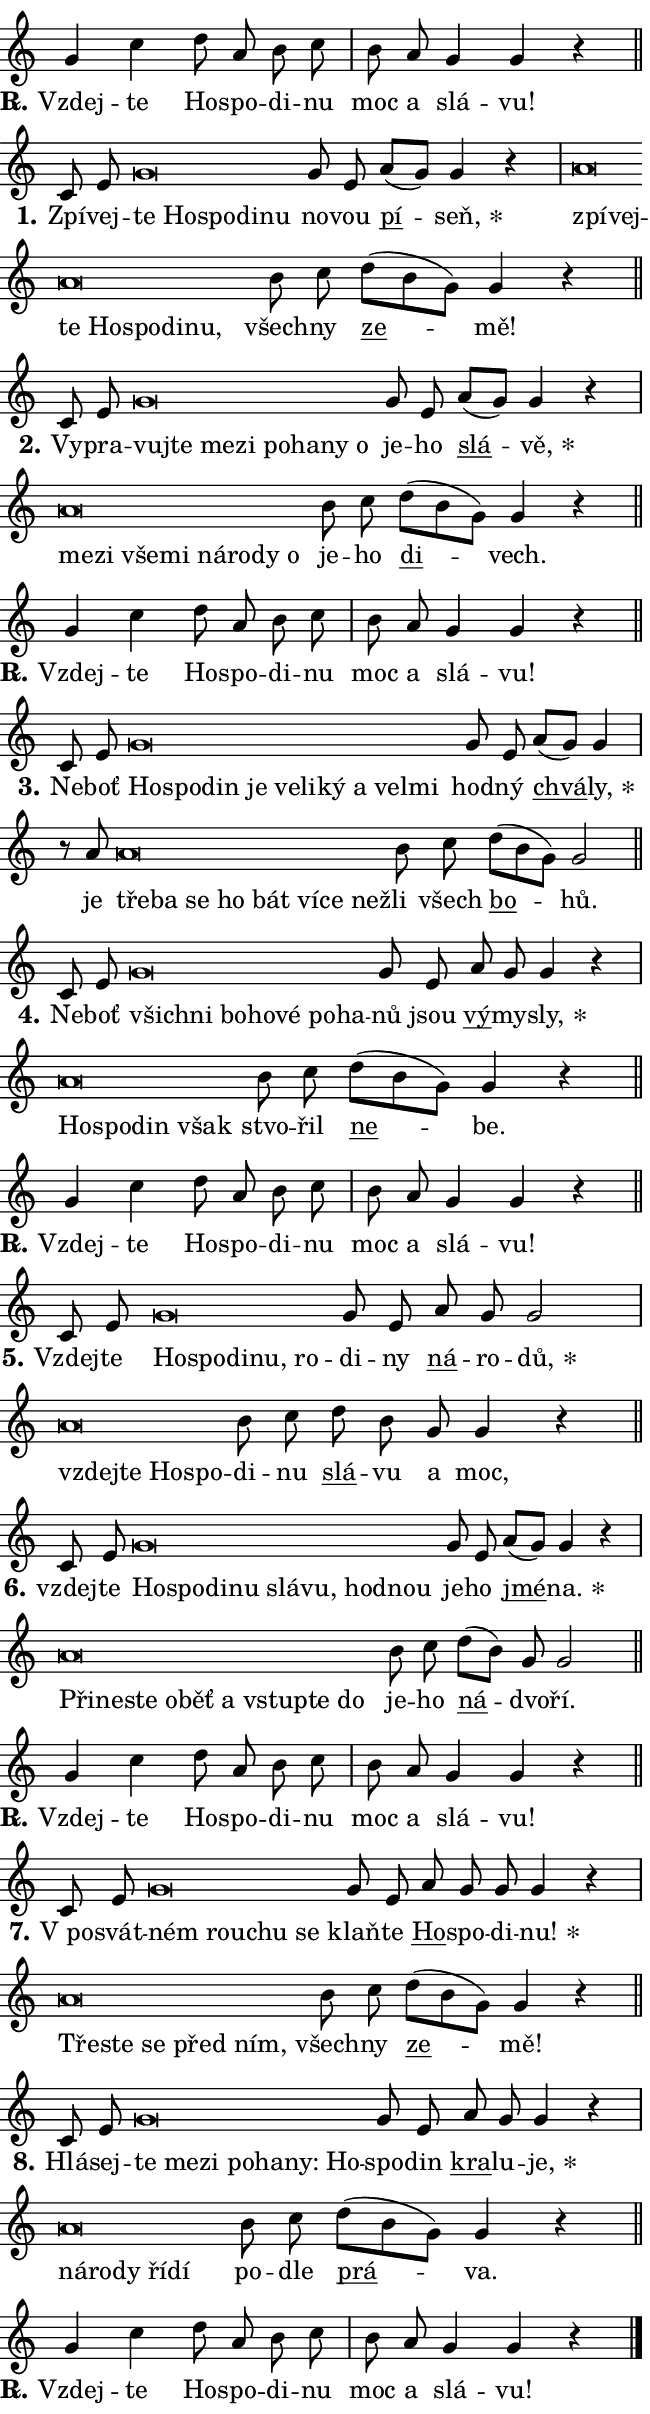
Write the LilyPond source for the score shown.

\version "2.24.0"
\header { tagline = "" }
\paper {
  indent = 0\cm
  top-margin = 0\cm
  right-margin = 0.13\cm % to fit lyric hyphens
  bottom-margin = 0\cm
  left-margin = 0\cm
  paper-width = 11\cm
  page-breaking = #ly:one-page-breaking
  system-system-spacing.basic-distance = #11
  score-system-spacing.basic-distance = #11
  ragged-last = ##f
}


%% Author: Thomas Morley
%% https://lists.gnu.org/archive/html/lilypond-user/2020-05/msg00002.html
#(define (line-position grob)
"Returns position of @var[grob} in current system:
   @code{'start}, if at first time-step
   @code{'end}, if at last time-step
   @code{'middle} otherwise
"
  (let* ((col (ly:item-get-column grob))
         (ln (ly:grob-object col 'left-neighbor))
         (rn (ly:grob-object col 'right-neighbor))
         (col-to-check-left (if (ly:grob? ln) ln col))
         (col-to-check-right (if (ly:grob? rn) rn col))
         (break-dir-left
           (and
             (ly:grob-property col-to-check-left 'non-musical #f)
             (ly:item-break-dir col-to-check-left)))
         (break-dir-right
           (and
             (ly:grob-property col-to-check-right 'non-musical #f)
             (ly:item-break-dir col-to-check-right))))
        (cond ((eqv? 1 break-dir-left) 'start)
              ((eqv? -1 break-dir-right) 'end)
              (else 'middle))))

#(define (tranparent-at-line-position vctor)
  (lambda (grob)
  "Relying on @code{line-position} select the relevant enry from @var{vctor}.
Used to determine transparency,"
    (case (line-position grob)
      ((end) (not (vector-ref vctor 0)))
      ((middle) (not (vector-ref vctor 1)))
      ((start) (not (vector-ref vctor 2))))))

noteHeadBreakVisibility =
#(define-music-function (break-visibility)(vector?)
"Makes @code{NoteHead}s transparent relying on @var{break-visibility}"
#{
  \override NoteHead.transparent =
    #(tranparent-at-line-position break-visibility)
#})

#(define delete-ledgers-for-transparent-note-heads
  (lambda (grob)
    "Reads whether a @code{NoteHead} is transparent.
If so this @code{NoteHead} is removed from @code{'note-heads} from
@var{grob}, which is supposed to be @code{LedgerLineSpanner}.
As a result ledgers are not printed for this @code{NoteHead}"
    (let* ((nhds-array (ly:grob-object grob 'note-heads))
           (nhds-list
             (if (ly:grob-array? nhds-array)
                 (ly:grob-array->list nhds-array)
                 '()))
           ;; Relies on the transparent-property being done before
           ;; Staff.LedgerLineSpanner.after-line-breaking is executed.
           ;; This is fragile ...
           (to-keep
             (remove
               (lambda (nhd)
                 (ly:grob-property nhd 'transparent #f))
               nhds-list)))
      ;; TODO find a better method to iterate over grob-arrays, similiar
      ;; to filter/remove etc for lists
      ;; For now rebuilt from scratch
      (set! (ly:grob-object grob 'note-heads)  '())
      (for-each
        (lambda (nhd)
          (ly:pointer-group-interface::add-grob grob 'note-heads nhd))
        to-keep))))

squashNotes = {
  \override NoteHead.X-extent = #'(-0.2 . 0.2)
  \override NoteHead.Y-extent = #'(-0.75 . 0)
  \override NoteHead.stencil =
    #(lambda (grob)
       (let ((pos (ly:grob-property grob 'staff-position)))
         (begin
           (if (< pos -7) (display "ERROR: Lower brevis then expected\n") (display ""))
           (if (<= pos -6) ly:text-interface::print ly:note-head::print))))
}
unSquashNotes = {
  \revert NoteHead.X-extent
  \revert NoteHead.Y-extent
  \revert NoteHead.stencil
}

hideNotes = \noteHeadBreakVisibility #begin-of-line-visible
unHideNotes = \noteHeadBreakVisibility #all-visible

% work-around for resetting accidentals
% https://lilypond.org/doc/v2.23/Documentation/notation/displaying-rhythms#unmetered-music
cadenzaMeasure = {
  \cadenzaOff
  \partial 1024 s1024
  \cadenzaOn
}

#(define-markup-command (accent layout props text) (markup?)
  "Underline accented syllable"
  (interpret-markup layout props
    #{\markup \override #'(offset . 4.3) \underline { #text }#}))

responsum = \markup \concat {
  "R" \hspace #-1.05 \path #0.1 #'((moveto 0 0.07) (lineto 0.9 0.8)) \hspace #0.05 "."
}

spaceSize = #0.6828661417322834 % exact space size for TeX Gyre Schola

\layout {
  \context {
    \Staff
    \remove "Time_signature_engraver"
    \override LedgerLineSpanner.after-line-breaking = #delete-ledgers-for-transparent-note-heads
  }
  \context {
    \Lyrics {
      \override LyricSpace.minimum-distance = \spaceSize
      \override LyricText.font-name = #"TeX Gyre Schola"
      \override LyricText.font-size = 1
      \override StanzaNumber.font-name = #"TeX Gyre Schola Bold"
      \override StanzaNumber.font-size = 1
    }
  }
  \context {
    \Score 
    \override NoteHead.text =
      #(lambda (grob) 
        (let ((pos (ly:grob-property grob 'staff-position)))
          #{\markup {
            \combine
              \halign #-0.55 \raise #(if (= pos -6) 0 0.5) \override #'(thickness . 2) \draw-line #'(3.2 . 0)
              \musicglyph "noteheads.sM1"
          }#}))
  }
}

% magnetic-lyrics.ily
%
%   written by
%     Jean Abou Samra <jean@abou-samra.fr>
%     Werner Lemberg <wl@gnu.org>
%
%   adapted by
%     Jiri Hon <jiri.hon@gmail.com>
%
% Version 2022-Apr-15

% https://www.mail-archive.com/lilypond-user@gnu.org/msg149350.html

#(define (Left_hyphen_pointer_engraver context)
   "Collect syllable-hyphen-syllable occurrences in lyrics and store
them in properties.  This engraver only looks to the left.  For
example, if the lyrics input is @code{foo -- bar}, it does the
following.

@itemize @bullet
@item
Set the @code{text} property of the @code{LyricHyphen} grob between
@q{foo} and @q{bar} to @code{foo}.

@item
Set the @code{left-hyphen} property of the @code{LyricText} grob with
text @q{foo} to the @code{LyricHyphen} grob between @q{foo} and
@q{bar}.
@end itemize

Use this auxiliary engraver in combination with the
@code{lyric-@/text::@/apply-@/magnetic-@/offset!} hook."
   (let ((hyphen #f)
         (text #f))
     (make-engraver
      (acknowledgers
       ((lyric-syllable-interface engraver grob source-engraver)
        (set! text grob)))
      (end-acknowledgers
       ((lyric-hyphen-interface engraver grob source-engraver)
        ;(when (not (grob::has-interface grob 'lyric-space-interface))
          (set! hyphen grob)));)
      ((stop-translation-timestep engraver)
       (when (and text hyphen)
         (ly:grob-set-object! text 'left-hyphen hyphen))
       (set! text #f)
       (set! hyphen #f)))))

#(define (lyric-text::apply-magnetic-offset! grob)
   "If the space between two syllables is less than the value in
property @code{LyricText@/.details@/.squash-threshold}, move the right
syllable to the left so that it gets concatenated with the left
syllable.

Use this function as a hook for
@code{LyricText@/.after-@/line-@/breaking} if the
@code{Left_@/hyphen_@/pointer_@/engraver} is active."
   (let ((hyphen (ly:grob-object grob 'left-hyphen #f)))
     (when hyphen
       (let ((left-text (ly:spanner-bound hyphen LEFT)))
         (when (grob::has-interface left-text 'lyric-syllable-interface)
           (let* ((common (ly:grob-common-refpoint grob left-text X))
                  (this-x-ext (ly:grob-extent grob common X))
                  (left-x-ext
                   (begin
                     ;; Trigger magnetism for left-text.
                     (ly:grob-property left-text 'after-line-breaking)
                     (ly:grob-extent left-text common X)))
                  ;; `delta` is the gap width between two syllables.
                  (delta (- (interval-start this-x-ext)
                            (interval-end left-x-ext)))
                  (details (ly:grob-property grob 'details))
                  (threshold (assoc-get 'squash-threshold details 0.2)))
             (when (< delta threshold)
               (let* (;; We have to manipulate the input text so that
                      ;; ligatures crossing syllable boundaries are not
                      ;; disabled.  For languages based on the Latin
                      ;; script this is essentially a beautification.
                      ;; However, for non-Western scripts it can be a
                      ;; necessity.
                      (lt (ly:grob-property left-text 'text))
                      (rt (ly:grob-property grob 'text))
                      (is-space (grob::has-interface hyphen 'lyric-space-interface))
                      (space (if is-space " " ""))
                      (extra-delta (if is-space spaceSize 0))
                      ;; Append new syllable.
                      (ltrt-space (if (and (string? lt) (string? rt))
                                (string-append lt space rt)
                                (make-concat-markup (list lt space rt))))
                      ;; Right-align `ltrt` to the right side.
                      (ltrt-space-markup (grob-interpret-markup
                               grob
                               (make-translate-markup
                                (cons (interval-length this-x-ext) 0)
                                (make-right-align-markup ltrt-space)))))
                 (begin
                   ;; Don't print `left-text`.
                   (ly:grob-set-property! left-text 'stencil #f)
                   ;; Set text and stencil (which holds all collected
                   ;; syllables so far) and shift it to the left.
                   (ly:grob-set-property! grob 'text ltrt-space)
                   (ly:grob-set-property! grob 'stencil ltrt-space-markup)
                   (ly:grob-translate-axis! grob (- (- delta extra-delta)) X))))))))))


#(define (lyric-hyphen::displace-bounds-first grob)
   ;; Make very sure this callback isn't triggered too early.
   (let ((left (ly:spanner-bound grob LEFT))
         (right (ly:spanner-bound grob RIGHT)))
     (ly:grob-property left 'after-line-breaking)
     (ly:grob-property right 'after-line-breaking)
     (ly:lyric-hyphen::print grob)))

squashThreshold = #0.4

\layout {
  \context {
    \Lyrics
    \consists #Left_hyphen_pointer_engraver
    \override LyricText.after-line-breaking =
      #lyric-text::apply-magnetic-offset!
    \override LyricHyphen.stencil = #lyric-hyphen::displace-bounds-first
    \override LyricText.details.squash-threshold = \squashThreshold
    \override LyricHyphen.minimum-distance = 0
    \override LyricHyphen.minimum-length = \squashThreshold
  }
}

squashText = \override LyricText.details.squash-threshold = 9999
unSquashText = \override LyricText.details.squash-threshold = \squashThreshold

leftText = \override LyricText.self-alignment-X = #LEFT
unLeftText = \revert LyricText.self-alignment-X

starOffset = #(lambda (grob) 
                (let ((x_offset (ly:self-alignment-interface::aligned-on-x-parent grob)))
                  (if (= x_offset 0) 0 (+ x_offset 1.2))))

star = #(define-music-function (syllable)(string?)
"Append star separator at the end of a syllable"
#{
  \once \override LyricText.X-offset = #starOffset
  \lyricmode { \markup {
    #syllable
    \override #'((font-name . "TeX Gyre Schola Bold")) \hspace #0.2 \lower #0.65 \larger "*"
  } }
#})

starAccent = #(define-music-function (syllable)(string?)
"Append star separator at the end of a syllable and make accent"
#{
  \once \override LyricText.X-offset = #starOffset
  \lyricmode { \markup {
    \accent #syllable
    \override #'((font-name . "TeX Gyre Schola Bold")) \hspace #0.2 \lower #0.65 \larger "*"
  } }
#})

breath = #(define-music-function (syllable)(string?)
"Append breathing indicator at the end of a syllable"
#{
  \lyricmode { \markup { #syllable "+" } }
#})

optionalBreath = #(define-music-function (syllable)(string?)
"Append optional breathing indicator at the end of a syllable"
#{
  \lyricmode { \markup { #syllable "(+)" } }
#})


\score {
    <<
        \new Voice = "melody" { \cadenzaOn \key c \major \relative { g'4 c \bar "" d8 a b c \cadenzaMeasure \bar "|" b \bar "" a g4 g r \cadenzaMeasure \bar "||" \break } }
        \new Lyrics \lyricsto "melody" { \lyricmode { \set stanza = \responsum
Vzdej -- te Ho -- spo -- di -- nu moc a slá -- vu! } }
    >>
    \layout {}
}

\score {
    <<
        \new Voice = "melody" { \cadenzaOn \key c \major \relative { c'8 e \bar "" \squashNotes g\breve*1/16 \hideNotes \breve*1/16 \bar "" \breve*1/16 \bar "" \breve*1/16 \breve*1/16 \bar "" \unHideNotes \unSquashNotes g8 e \bar "" a[( g)] g4 r \cadenzaMeasure \bar "|" \squashNotes a\breve*1/16 \hideNotes \breve*1/16 \bar "" \breve*1/16 \bar "" \breve*1/16 \bar "" \breve*1/16 \bar "" \breve*1/16 \breve*1/16 \bar "" \unHideNotes \unSquashNotes b8 c \bar "" d[( b g)] g4 r \cadenzaMeasure \bar "||" \break } }
        \new Lyrics \lyricsto "melody" { \lyricmode { \set stanza = "1."
Zpí -- vej -- \leftText te \squashText Ho -- spo -- di -- nu \unLeftText \unSquashText no -- vou \markup \accent pí -- \star seň, \leftText zpí -- \squashText vej -- te Ho -- spo -- di -- nu, \unLeftText \unSquashText všech -- ny \markup \accent ze -- mě! } }
    >>
    \layout {}
}

\score {
    <<
        \new Voice = "melody" { \cadenzaOn \key c \major \relative { c'8 e \bar "" \squashNotes g\breve*1/16 \hideNotes \breve*1/16 \bar "" \breve*1/16 \bar "" \breve*1/16 \bar "" \breve*1/16 \bar "" \breve*1/16 \bar "" \breve*1/16 \breve*1/16 \bar "" \unHideNotes \unSquashNotes g8 e \bar "" a[( g)] g4 r \cadenzaMeasure \bar "|" \squashNotes a\breve*1/16 \hideNotes \breve*1/16 \bar "" \breve*1/16 \bar "" \breve*1/16 \bar "" \breve*1/16 \bar "" \breve*1/16 \bar "" \breve*1/16 \breve*1/16 \bar "" \unHideNotes \unSquashNotes b8 c \bar "" d[( b g)] g4 r \cadenzaMeasure \bar "||" \break } }
        \new Lyrics \lyricsto "melody" { \lyricmode { \set stanza = "2."
Vy -- pra -- \leftText vuj -- \squashText te me -- zi po -- ha -- ny o \unLeftText \unSquashText je -- ho \markup \accent slá -- \star vě, \leftText me -- \squashText zi vše -- mi ná -- ro -- dy o \unLeftText \unSquashText je -- ho \markup \accent di -- vech. } }
    >>
    \layout {}
}

\score {
    <<
        \new Voice = "melody" { \cadenzaOn \key c \major \relative { g'4 c \bar "" d8 a b c \cadenzaMeasure \bar "|" b \bar "" a g4 g r \cadenzaMeasure \bar "||" \break } }
        \new Lyrics \lyricsto "melody" { \lyricmode { \set stanza = \responsum
Vzdej -- te Ho -- spo -- di -- nu moc a slá -- vu! } }
    >>
    \layout {}
}

\score {
    <<
        \new Voice = "melody" { \cadenzaOn \key c \major \relative { c'8 e \bar "" \squashNotes g\breve*1/16 \hideNotes \breve*1/16 \bar "" \breve*1/16 \bar "" \breve*1/16 \bar "" \breve*1/16 \bar "" \breve*1/16 \bar "" \breve*1/16 \bar "" \breve*1/16 \bar "" \breve*1/16 \breve*1/16 \bar "" \unHideNotes \unSquashNotes g8 e \bar "" a[( g)] g4 \cadenzaMeasure \bar "|" r8 a8 \squashNotes a\breve*1/16 \hideNotes \breve*1/16 \bar "" \breve*1/16 \bar "" \breve*1/16 \bar "" \breve*1/16 \bar "" \breve*1/16 \bar "" \breve*1/16 \breve*1/16 \bar "" \unHideNotes \unSquashNotes b8 c \bar "" d[( b g)] g2 \cadenzaMeasure \bar "||" \break } }
        \new Lyrics \lyricsto "melody" { \lyricmode { \set stanza = "3."
Ne -- boť \leftText Ho -- \squashText spo -- din je ve -- li -- ký a vel -- mi \unLeftText \unSquashText hod -- ný \markup \accent chvá -- \star ly, je \leftText tře -- \squashText ba se ho bát ví -- ce než -- \unLeftText \unSquashText li všech \markup \accent bo -- hů. } }
    >>
    \layout {}
}

\score {
    <<
        \new Voice = "melody" { \cadenzaOn \key c \major \relative { c'8 e \bar "" \squashNotes g\breve*1/16 \hideNotes \breve*1/16 \bar "" \breve*1/16 \bar "" \breve*1/16 \bar "" \breve*1/16 \bar "" \breve*1/16 \breve*1/16 \bar "" \unHideNotes \unSquashNotes g8 e \bar "" a g g4 r \cadenzaMeasure \bar "|" \squashNotes a\breve*1/16 \hideNotes \breve*1/16 \bar "" \breve*1/16 \breve*1/16 \bar "" \unHideNotes \unSquashNotes b8 c \bar "" d[( b g)] g4 r \cadenzaMeasure \bar "||" \break } }
        \new Lyrics \lyricsto "melody" { \lyricmode { \set stanza = "4."
Ne -- boť \leftText všich -- \squashText ni bo -- ho -- vé po -- ha -- \unLeftText \unSquashText nů jsou \markup \accent vý -- my -- \star sly, \leftText Ho -- \squashText spo -- din však \unLeftText \unSquashText stvo -- řil \markup \accent ne -- be. } }
    >>
    \layout {}
}

\score {
    <<
        \new Voice = "melody" { \cadenzaOn \key c \major \relative { g'4 c \bar "" d8 a b c \cadenzaMeasure \bar "|" b \bar "" a g4 g r \cadenzaMeasure \bar "||" \break } }
        \new Lyrics \lyricsto "melody" { \lyricmode { \set stanza = \responsum
Vzdej -- te Ho -- spo -- di -- nu moc a slá -- vu! } }
    >>
    \layout {}
}

\score {
    <<
        \new Voice = "melody" { \cadenzaOn \key c \major \relative { c'8 e \bar "" \squashNotes g\breve*1/16 \hideNotes \breve*1/16 \bar "" \breve*1/16 \bar "" \breve*1/16 \breve*1/16 \bar "" \unHideNotes \unSquashNotes g8 e \bar "" a g g2 \cadenzaMeasure \bar "|" \squashNotes a\breve*1/16 \hideNotes \breve*1/16 \bar "" \breve*1/16 \breve*1/16 \bar "" \unHideNotes \unSquashNotes b8 c \bar "" d b g g4 r \cadenzaMeasure \bar "||" \break } }
        \new Lyrics \lyricsto "melody" { \lyricmode { \set stanza = "5."
Vzdej -- te \leftText Ho -- \squashText spo -- di -- nu, ro -- \unLeftText \unSquashText di -- ny \markup \accent ná -- ro -- \star dů, \leftText vzdej -- \squashText te Ho -- spo -- \unLeftText \unSquashText di -- nu \markup \accent slá -- vu a moc, } }
    >>
    \layout {}
}

\score {
    <<
        \new Voice = "melody" { \cadenzaOn \key c \major \relative { c'8 e \bar "" \squashNotes g\breve*1/16 \hideNotes \breve*1/16 \bar "" \breve*1/16 \bar "" \breve*1/16 \bar "" \breve*1/16 \bar "" \breve*1/16 \bar "" \breve*1/16 \breve*1/16 \bar "" \unHideNotes \unSquashNotes g8 e \bar "" a[( g)] g4 r \cadenzaMeasure \bar "|" \squashNotes a\breve*1/16 \hideNotes \breve*1/16 \bar "" \breve*1/16 \bar "" \breve*1/16 \bar "" \breve*1/16 \bar "" \breve*1/16 \bar "" \breve*1/16 \bar "" \breve*1/16 \breve*1/16 \bar "" \unHideNotes \unSquashNotes b8 c \bar "" d[( b)] g g2 \cadenzaMeasure \bar "||" \break } }
        \new Lyrics \lyricsto "melody" { \lyricmode { \set stanza = "6."
vzdej -- te \leftText Ho -- \squashText spo -- di -- nu slá -- vu, hod -- nou \unLeftText \unSquashText je -- ho \markup \accent jmé -- \star na. \leftText Při -- \squashText ne -- ste o -- běť a vstup -- te do \unLeftText \unSquashText je -- ho \markup \accent ná -- dvo -- ří. } }
    >>
    \layout {}
}

\score {
    <<
        \new Voice = "melody" { \cadenzaOn \key c \major \relative { g'4 c \bar "" d8 a b c \cadenzaMeasure \bar "|" b \bar "" a g4 g r \cadenzaMeasure \bar "||" \break } }
        \new Lyrics \lyricsto "melody" { \lyricmode { \set stanza = \responsum
Vzdej -- te Ho -- spo -- di -- nu moc a slá -- vu! } }
    >>
    \layout {}
}

\score {
    <<
        \new Voice = "melody" { \cadenzaOn \key c \major \relative { c'8 e \bar "" \squashNotes g\breve*1/16 \hideNotes \breve*1/16 \bar "" \breve*1/16 \breve*1/16 \bar "" \unHideNotes \unSquashNotes g8 e \bar "" a g g g4 r \cadenzaMeasure \bar "|" \squashNotes a\breve*1/16 \hideNotes \breve*1/16 \bar "" \breve*1/16 \bar "" \breve*1/16 \breve*1/16 \bar "" \unHideNotes \unSquashNotes b8 c \bar "" d[( b g)] g4 r \cadenzaMeasure \bar "||" \break } }
        \new Lyrics \lyricsto "melody" { \lyricmode { \set stanza = "7."
"V po" -- svát -- \leftText ném \squashText rou -- chu se \unLeftText \unSquashText klaň -- te \markup \accent Ho -- spo -- di -- \star nu! \leftText Tře -- \squashText ste se před ním, \unLeftText \unSquashText všech -- ny \markup \accent ze -- mě! } }
    >>
    \layout {}
}

\score {
    <<
        \new Voice = "melody" { \cadenzaOn \key c \major \relative { c'8 e \bar "" \squashNotes g\breve*1/16 \hideNotes \breve*1/16 \bar "" \breve*1/16 \bar "" \breve*1/16 \bar "" \breve*1/16 \bar "" \breve*1/16 \breve*1/16 \bar "" \unHideNotes \unSquashNotes g8 e \bar "" a g g4 r \cadenzaMeasure \bar "|" \squashNotes a\breve*1/16 \hideNotes \breve*1/16 \bar "" \breve*1/16 \bar "" \breve*1/16 \breve*1/16 \bar "" \unHideNotes \unSquashNotes b8 c \bar "" d[( b g)] g4 r \cadenzaMeasure \bar "||" \break } }
        \new Lyrics \lyricsto "melody" { \lyricmode { \set stanza = "8."
Hlá -- sej -- \leftText te \squashText me -- zi po -- ha -- ny: Ho -- \unLeftText \unSquashText spo -- din \markup \accent kra -- lu -- \star je, \leftText ná -- \squashText ro -- dy ří -- dí \unLeftText \unSquashText po -- dle \markup \accent prá -- va. } }
    >>
    \layout {}
}

\score {
    <<
        \new Voice = "melody" { \cadenzaOn \key c \major \relative { g'4 c \bar "" d8 a b c \cadenzaMeasure \bar "|" b \bar "" a g4 g r \cadenzaMeasure \bar "||" \break } \bar "|." }
        \new Lyrics \lyricsto "melody" { \lyricmode { \set stanza = \responsum
Vzdej -- te Ho -- spo -- di -- nu moc a slá -- vu! } }
    >>
    \layout {}
}
